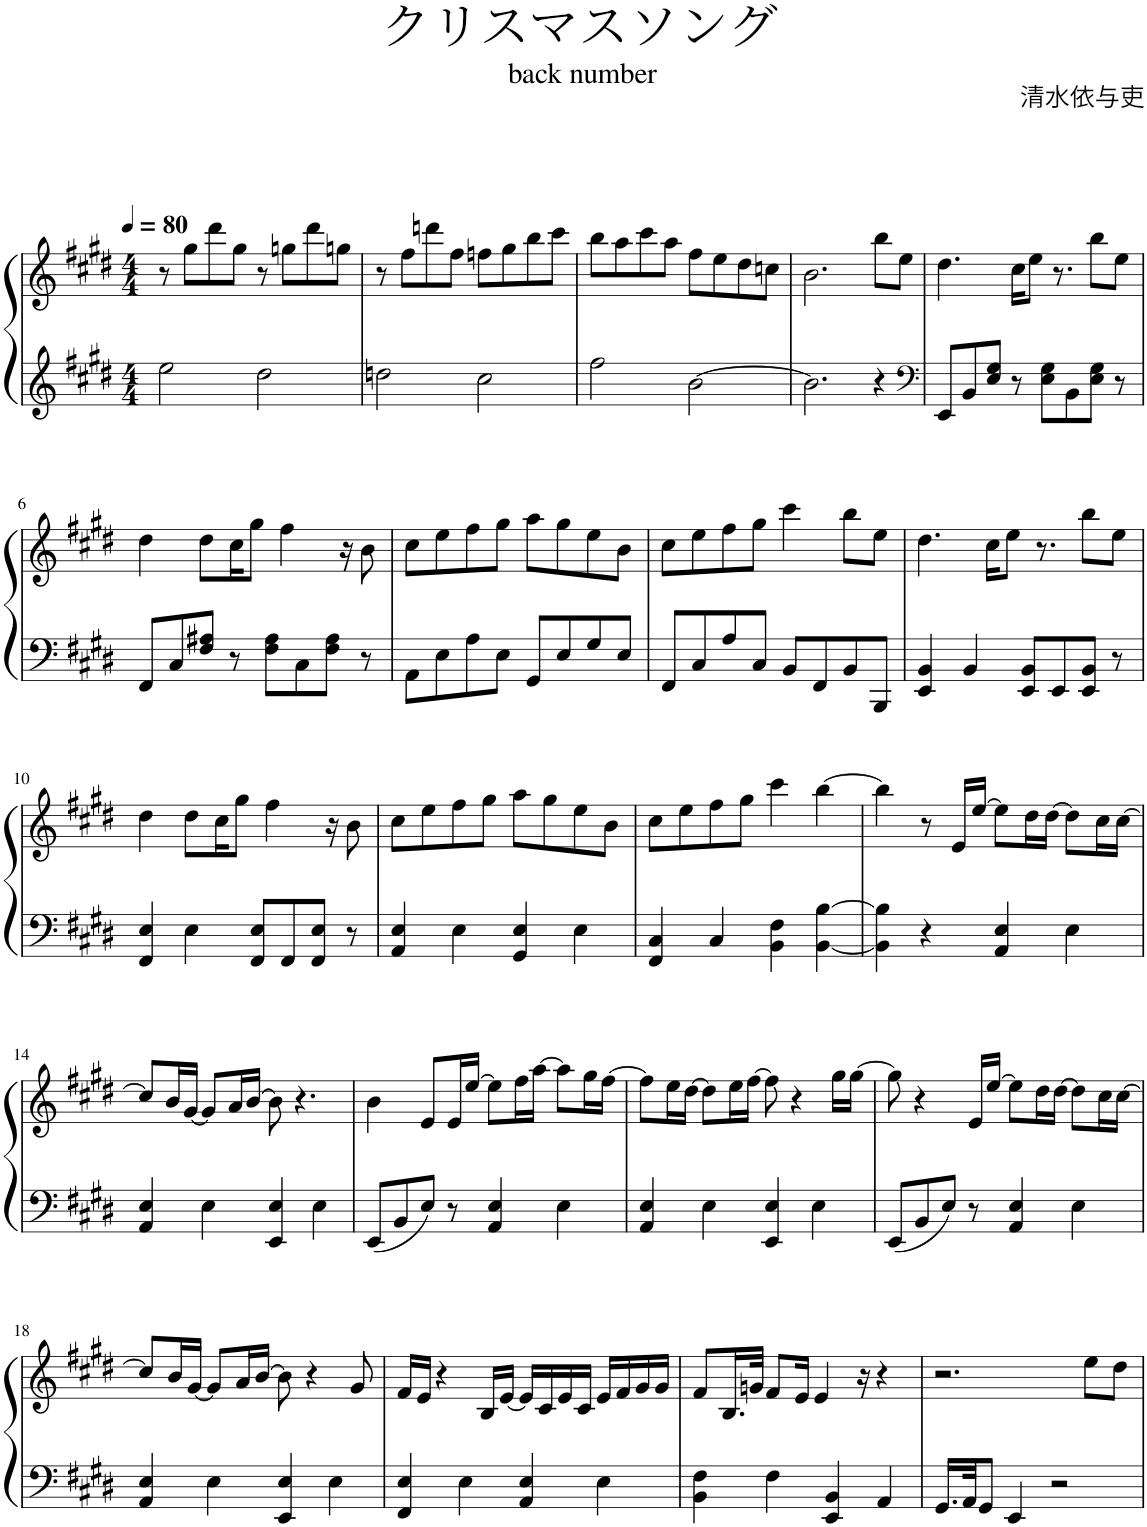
**kern	**kern
*part1	*part1
*staff2	*staff1
*I"Piano	*
*I'Pno.	*
*clefG2	*clefG2
*k[f#c#g#d#]	*k[f#c#g#d#]
*M4/4	*M4/4
*MM80	*MM80
=1	=1
2ee\	8r
.	8gg#\L
.	8ddd#\
.	8gg#\J
2dd#\	8r
.	8ggn\L
.	8ddd#\
.	8ggn\J
=2	=2
2ddn\	8r
.	8ff#\L
.	8dddn\
.	8ff#\J
2cc#\	8ffn\L
.	8gg#\
.	8bb\
.	8ccc#\J
=3	=3
2ff#\	8bb\L
.	8aa\
.	8ccc#\
.	8aa\J
[2b\	8ff#\L
.	8ee\
.	8dd#\
.	8ccn\J
=4	=4
2.b\]	2.b\
4r	8bb\L
.	8ee\J
=5	=5
*clefF4	*
8EE/L	4.dd#\
8BB/	.
8E/ 8G#/J	.
8r	16cc#\KL
.	8ee\J
8E\ 8G#\L	.
.	8.r
8BB\	.
8E\ 8G#\J	8bb\L
8r	8ee\J
!!LO:LB:g=z
=6	=6
8FF#/L	4dd#\
8C#/	.
8F#/ 8A#X/J	8dd#\L
8r	16cc#\K
.	8gg#\J
8F#\ 8A#\L	.
.	4ff#\
8C#\	.
8F#\ 8A#\J	.
.	16r
8r	8b\
=7	=7
8AA\L	8cc#\L
8E\	8ee\
8A\	8ff#\
8E\J	8gg#\J
8GG#/L	8aa\L
8E/	8gg#\
8G#/	8ee\
8E/J	8b\J
=8	=8
8FF#/L	8cc#\L
8C#/	8ee\
8A/	8ff#\
8C#/J	8gg#\J
8BB/L	4ccc#\
8FF#/	.
8BB/	8bb\L
8BBB/J	8ee\J
=9	=9
4EE/ 4BB/	4.dd#\
4BB/	.
.	16cc#\KL
.	8ee\J
8EE/ 8BB/L	.
.	8.r
8EE/	.
8EE/ 8BB/J	8bb\L
8r	8ee\J
!!LO:LB:g=z
=10	=10
4FF#/ 4E/	4dd#\
4E\	8dd#\L
.	16cc#\K
.	8gg#\J
8FF#/ 8E/L	.
.	4ff#\
8FF#/	.
8FF#/ 8E/J	.
.	16r
8r	8b\
=11	=11
4AA/ 4E/	8cc#\L
.	8ee\
4E\	8ff#\
.	8gg#\J
4GG#/ 4E/	8aa\L
.	8gg#\
4E\	8ee\
.	8b\J
=12	=12
4FF#/ 4C#/	8cc#\L
.	8ee\
4C#/	8ff#\
.	8gg#\J
4BB\ 4F#\	4ccc#\
[4BB\ [4B\	[4bb\
=13	=13
4BB\] 4B\]	4bb\]
4r	8r
.	16e/LL
.	[16ee/JJ
4AA/ 4E/	8ee\L]
.	16dd#\L
.	[16dd#\JJ
4E\	8dd#\L]
.	16cc#\L
.	[16cc#\JJ
!!LO:LB:g=z
=14	=14
4AA/ 4E/	8cc#/L]
.	16b/L
.	[16g#/JJ
4E\	8g#/L]
.	16a/L
.	[16b/JJ
4EE/ 4E/	8b\]
.	4.r
4E\	.
=15	=15
8EE/L	4b\
8BB/	.
8E/J	8e/L
8r	16e/L
.	[16ee/JJ
4AA/ 4E/	8ee\L]
.	16ff#\L
.	[16aa\JJ
4E\	8aa\L]
.	16gg#\L
.	[16ff#\JJ
=16	=16
4AA/ 4E/	8ff#\L]
.	16ee\L
.	[16dd#\JJ
4E\	8dd#\L]
.	16ee\L
.	[16ff#\JJ
4EE/ 4E/	8ff#\]
.	4r
4E\	.
.	16gg#\LL
.	[16gg#\JJ
=17	=17
8EE/L	8gg#\]
8BB/	4r
8E/J	.
8r	16e/LL
.	[16ee/JJ
4AA/ 4E/	8ee\L]
.	16dd#\L
.	[16dd#\JJ
4E\	8dd#\L]
.	16cc#\L
.	[16cc#\JJ
!!LO:LB:g=z
=18	=18
4AA/ 4E/	8cc#/L]
.	16b/L
.	[16g#/JJ
4E\	8g#/L]
.	16a/L
.	[16b/JJ
4EE/ 4E/	8b\]
.	4r
4E\	.
.	8g#/
=19	=19
4FF#/ 4E/	16f#/LL
.	16e/JJ
.	4r
4E\	.
.	16B/LL
.	[16e/JJ
4AA/ 4E/	16e/LL]
.	16c#/
.	16e/
.	16c#/JJ
4E\	16e/LL
.	16f#/
.	16g#/
.	16g#/JJ
=20	=20
4BB\ 4F#\	8f#/L
.	16.B/L
.	32gn/JJk
4F#\	8f#/L
.	16e/Jk
.	4e/
4EE/ 4BB/	.
.	16r
4AA/	4r
=21	=21
16.GG#/LL	2.r
32AA/JK	.
8GG#/J	.
4EE/	.
2r	.
.	8ee\L
.	8dd#\J
=	=
*-	*-
